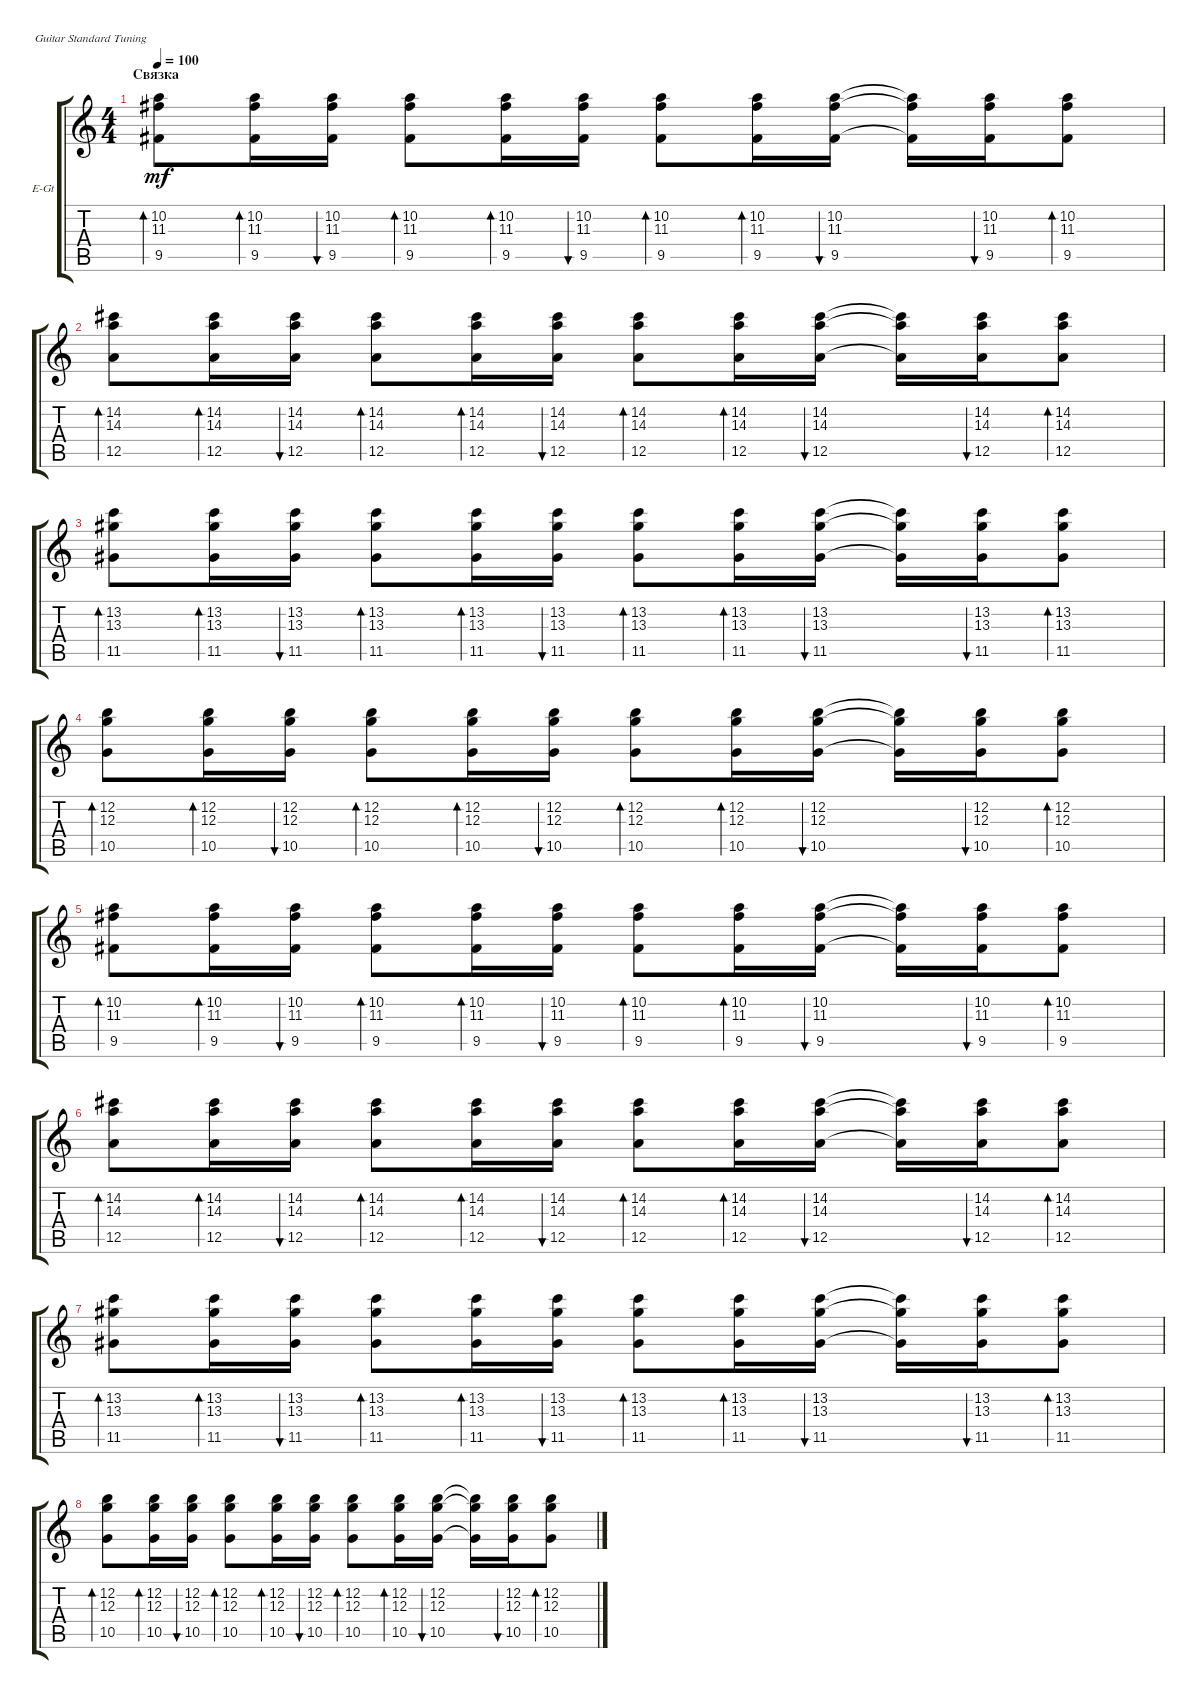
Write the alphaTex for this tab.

\defaultSystemsLayout 4
\bracketExtendMode groupsimilarinstruments
\firstSystemTrackNameOrientation horizontal
\otherSystemsTrackNameOrientation horizontal
\track ("Rhytm Guitar (Clean)" "E-Gt") {instrument electricguitarclean}
\staff {score tabs}
\tuning (E4 B3 G3 D3 A2 E2)
\ts (4 4)
\section ("" "Связка")
\tempo 100
\clef g2
\scale
0.5
\ks c
(9.5 11.3 10.2).8{bd 30 dy mf} (9.5 11.3 10.2).16{bd 30} (9.5 11.3 10.2).16{bu 30} (9.5 11.3 10.2).8{bd 30} (9.5 11.3 10.2).16{bd 30} (9.5 11.3 10.2).16{bu 30} (9.5 11.3 10.2).8{bd 30} (9.5 11.3 10.2).16{bd 30} (9.5 11.3 10.2).16{bu 30} (9.5{t} 11.3{t} 10.2{t}).16 (9.5 11.3 10.2).16{bu 30} (9.5 11.3 10.2).8{bd 30} |
\scale
0.5 (12.5 14.3 14.2).8{bd 30} (12.5 14.3 14.2).16{bd 30} (12.5 14.3 14.2).16{bu 30} (12.5 14.3 14.2).8{bd 30} (12.5 14.3 14.2).16{bd 30} (12.5 14.3 14.2).16{bu 30} (12.5 14.3 14.2).8{bd 30} (12.5 14.3 14.2).16{bd 30} (12.5 14.3 14.2).16{bu 30} (12.5{t} 14.3{t} 14.2{t}).16 (12.5 14.3 14.2).16{bu 30} (12.5 14.3 14.2).8{bd 30} |
\scale
0.5 (11.5 13.3 13.2).8{bd 30} (11.5 13.3 13.2).16{bd 30} (11.5 13.3 13.2).16{bu 30} (11.5 13.3 13.2).8{bd 30} (11.5 13.3 13.2).16{bd 30} (11.5 13.3 13.2).16{bu 30} (11.5 13.3 13.2).8{bd 30} (11.5 13.3 13.2).16{bd 30} (11.5 13.3 13.2).16{bu 30} (11.5{t} 13.3{t} 13.2{t}).16 (11.5 13.3 13.2).16{bu 30} (11.5 13.3 13.2).8{bd 30} |
\scale
0.5 (10.5 12.3 12.2).8{bd 30} (10.5 12.3 12.2).16{bd 30} (10.5 12.3 12.2).16{bu 30} (10.5 12.3 12.2).8{bd 30} (10.5 12.3 12.2).16{bd 30} (10.5 12.3 12.2).16{bu 30} (10.5 12.3 12.2).8{bd 30} (10.5 12.3 12.2).16{bd 30} (10.5 12.3 12.2).16{bu 30} (10.5{t} 12.3{t} 12.2{t}).16 (10.5 12.3 12.2).16{bu 30} (10.5 12.3 12.2).8{bd 30} |
\scale
0.5 (9.5 11.3 10.2).8{bd 30} (9.5 11.3 10.2).16{bd 30} (9.5 11.3 10.2).16{bu 30} (9.5 11.3 10.2).8{bd 30} (9.5 11.3 10.2).16{bd 30} (9.5 11.3 10.2).16{bu 30} (9.5 11.3 10.2).8{bd 30} (9.5 11.3 10.2).16{bd 30} (9.5 11.3 10.2).16{bu 30} (9.5{t} 11.3{t} 10.2{t}).16 (9.5 11.3 10.2).16{bu 30} (9.5 11.3 10.2).8{bd 30} |
\scale
0.5 (12.5 14.3 14.2).8{bd 30} (12.5 14.3 14.2).16{bd 30} (12.5 14.3 14.2).16{bu 30} (12.5 14.3 14.2).8{bd 30} (12.5 14.3 14.2).16{bd 30} (12.5 14.3 14.2).16{bu 30} (12.5 14.3 14.2).8{bd 30} (12.5 14.3 14.2).16{bd 30} (12.5 14.3 14.2).16{bu 30} (12.5{t} 14.3{t} 14.2{t}).16 (12.5 14.3 14.2).16{bu 30} (12.5 14.3 14.2).8{bd 30} |
\scale
0.5 (11.5 13.3 13.2).8{bd 30} (11.5 13.3 13.2).16{bd 30} (11.5 13.3 13.2).16{bu 30} (11.5 13.3 13.2).8{bd 30} (11.5 13.3 13.2).16{bd 30} (11.5 13.3 13.2).16{bu 30} (11.5 13.3 13.2).8{bd 30} (11.5 13.3 13.2).16{bd 30} (11.5 13.3 13.2).16{bu 30} (11.5{t} 13.3{t} 13.2{t}).16 (11.5 13.3 13.2).16{bu 30} (11.5 13.3 13.2).8{bd 30} |
\scale
0.5 (10.5 12.3 12.2).8{bd 30} (10.5 12.3 12.2).16{bd 30} (10.5 12.3 12.2).16{bu 30} (10.5 12.3 12.2).8{bd 30} (10.5 12.3 12.2).16{bd 30} (10.5 12.3 12.2).16{bu 30} (10.5 12.3 12.2).8{bd 30} (10.5 12.3 12.2).16{bd 30} (10.5 12.3 12.2).16{bu 30} (10.5{t} 12.3{t} 12.2{t}).16 (10.5 12.3 12.2).16{bu 30} (10.5 12.3 12.2).8{bd 30}
